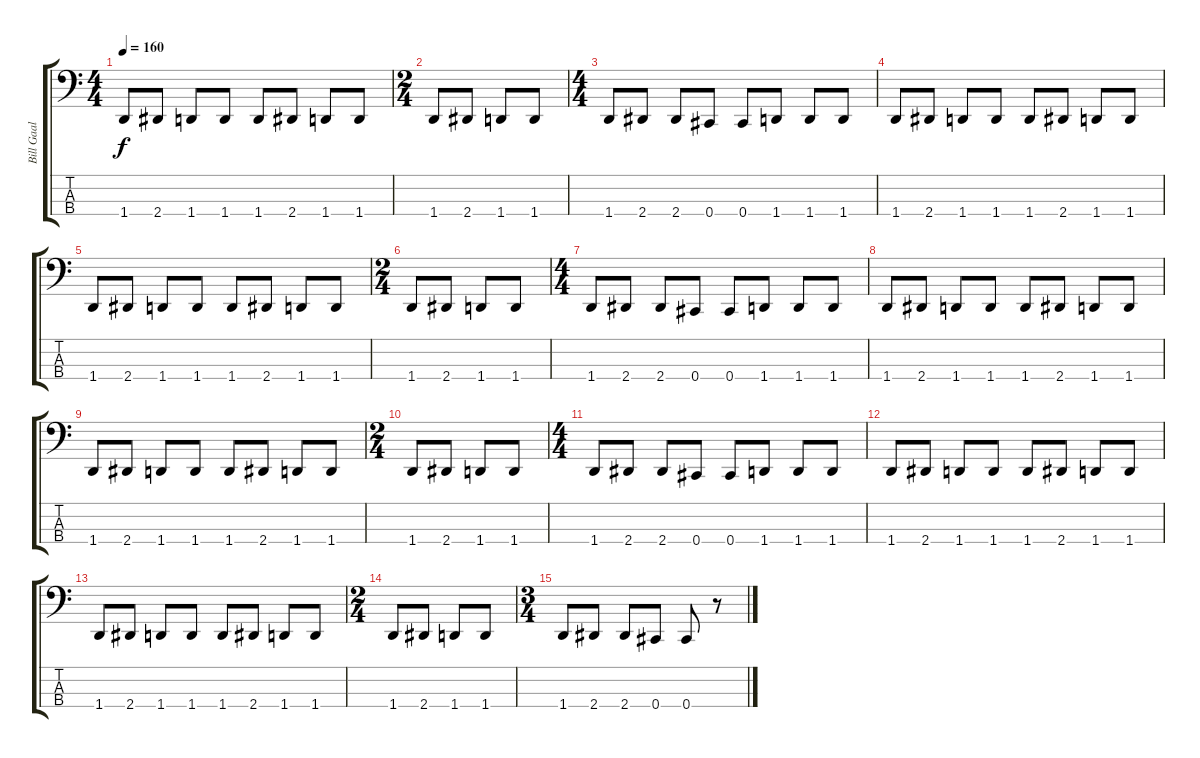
\track ("Bill Gaal" "Bill Gaal") {instrument electricbassfinger}
\staff {score tabs}
\tuning (Gb2 Db2 Ab1 Db1) {hide}
\ts (4 4)
\tempo 160
\clef f4
\ks c
1.4.8{dy f} 2.4.8 1.4.8 1.4.8 1.4.8 2.4.8 1.4.8 1.4.8 |
\ts (2 4)
1.4.8 2.4.8 1.4.8 1.4.8 |
\ts (4 4)
1.4.8 2.4.8 2.4.8 0.4.8 0.4.8 1.4.8 1.4.8 1.4.8 |
1.4.8 2.4.8 1.4.8 1.4.8 1.4.8 2.4.8 1.4.8 1.4.8 |
1.4.8 2.4.8 1.4.8 1.4.8 1.4.8 2.4.8 1.4.8 1.4.8 |
\ts (2 4)
1.4.8 2.4.8 1.4.8 1.4.8 |
\ts (4 4)
1.4.8 2.4.8 2.4.8 0.4.8 0.4.8 1.4.8 1.4.8 1.4.8 |
1.4.8 2.4.8 1.4.8 1.4.8 1.4.8 2.4.8 1.4.8 1.4.8 |
1.4.8 2.4.8 1.4.8 1.4.8 1.4.8 2.4.8 1.4.8 1.4.8 |
\ts (2 4)
1.4.8 2.4.8 1.4.8 1.4.8 |
\ts (4 4)
1.4.8 2.4.8 2.4.8 0.4.8 0.4.8 1.4.8 1.4.8 1.4.8 |
1.4.8 2.4.8 1.4.8 1.4.8 1.4.8 2.4.8 1.4.8 1.4.8 |
1.4.8 2.4.8 1.4.8 1.4.8 1.4.8 2.4.8 1.4.8 1.4.8 |
\ts (2 4)
1.4.8 2.4.8 1.4.8 1.4.8 |
\ts (3 4)
1.4.8 2.4.8 2.4.8 0.4.8 0.4.8 r.8
